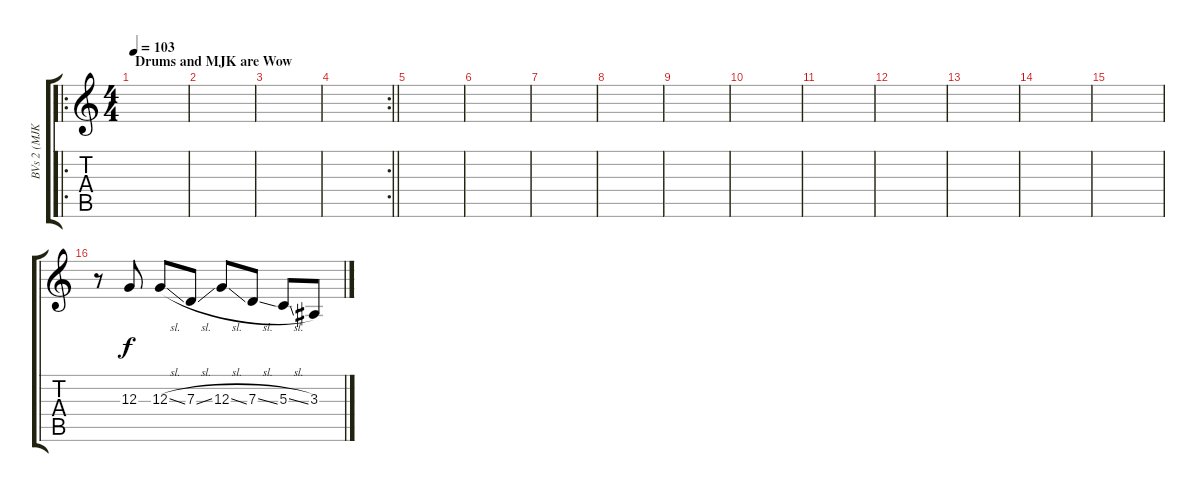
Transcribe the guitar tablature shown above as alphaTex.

\track ("BVs 2 (MJK)" "BVs 2 (MJK") {instrument piccolo}
\staff {score tabs}
\tuning (E4 B3 G3 D3 A2 E2) {hide}
\ro
\ts (4 4)
\section ("" "Drums and MJK are Wow")
\tempo 103
\clef g2
\ks c
|
|
|
\rc 2
\barLineRight lightlight
|
|
|
|
|
|
|
|
|
|
|
|
r.8 12.3.8 12.3{sl}.8 7.3{sl}.8 12.3{sl}.8 7.3{sl}.8 5.3{sl}.8 3.3.8
